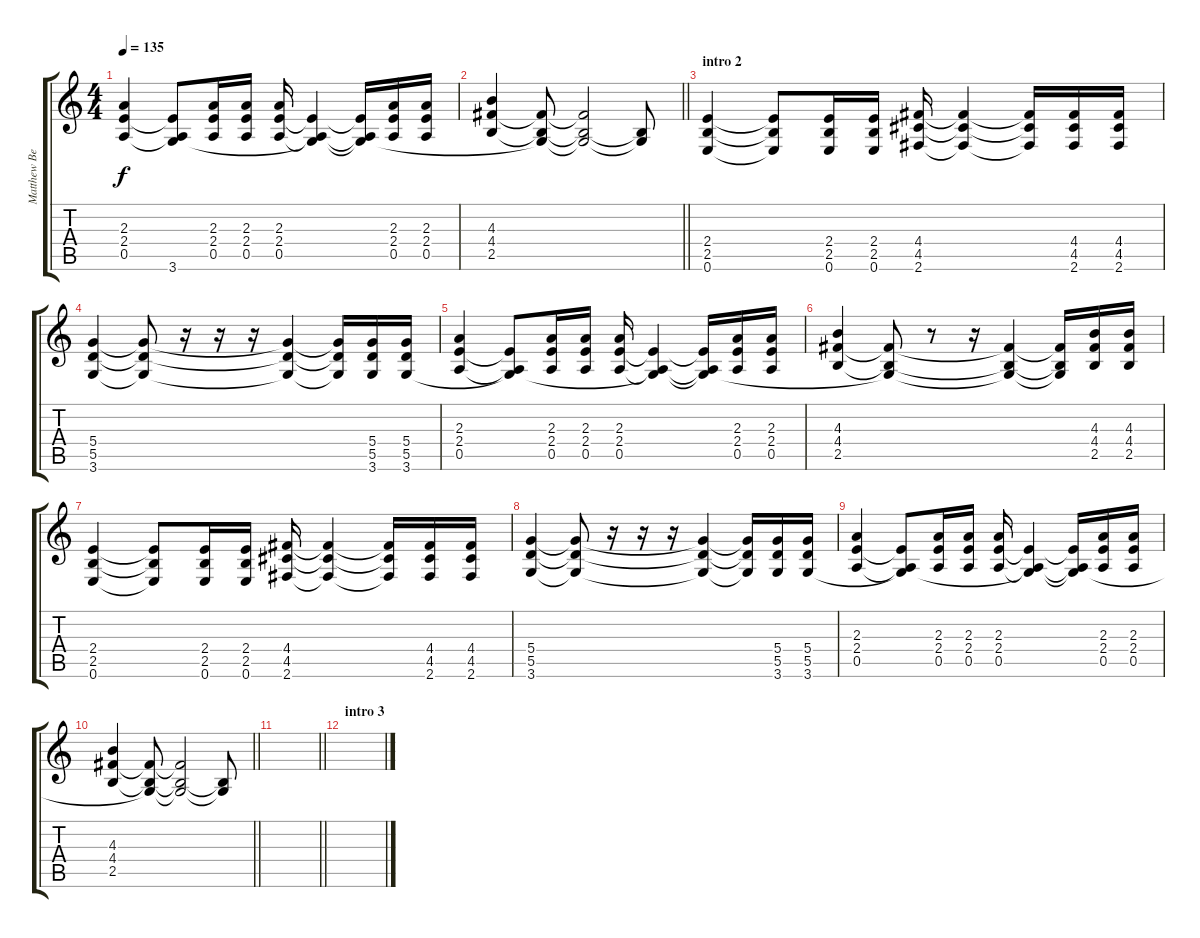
\track ("Matthew Bellamy (Guitar 3)" "Matthew Be") {instrument acousticguitarsteel}
\staff {score tabs}
\tuning (E4 B3 G3 D3 A2 E2) {hide}
\ts (4 4)
\tempo 135
\clef g2
\ks c
(2.3 2.4 0.5).4{dy f} (2.4{t} 0.5{t} 3.6{t}).8 (2.3 2.4 0.5).16 (2.3 2.4 0.5).16 (2.3 2.4 0.5).16 (2.4{t} 0.5{t} 3.6{t}).4 (2.4{t} 0.5{t} 3.6{t}).16 (2.3 2.4 0.5).16 (2.3 2.4 0.5).16 |
\barLineRight lightlight
(4.3 4.4 2.5).4 (4.4{t} 2.5{t} 3.6{t}).8 (4.4{t} 2.5{t} 3.6{t}).2 (2.5{t} 3.6{t}).8 |
\section ("" "intro 2")
(2.4 2.5 0.6).4 (2.4{t} 2.5{t} 0.6{t}).8 (2.4 2.5 0.6).16 (2.4 2.5 0.6).16 (4.4 4.5 2.6).16 (4.4{t} 4.5{t} 2.6{t}).4 (4.4{t} 4.5{t} 2.6{t}).16 (4.4 4.5 2.6).16 (4.4 4.5 2.6).16 |
(5.4 5.5 3.6).4 (5.4{t} 5.5{t} 3.6{t}).8 r.16 r.16 r.16 (5.4{t} 5.5{t} 3.6{t}).4 (5.4{t} 5.5{t} 3.6{t}).16 (5.4 5.5 3.6).16 (5.4 5.5 3.6).16 |
(2.3 2.4 0.5).4 (2.4{t} 0.5{t} 3.6{t}).8 (2.3 2.4 0.5).16 (2.3 2.4 0.5).16 (2.3 2.4 0.5).16 (2.4{t} 0.5{t} 3.6{t}).4 (2.4{t} 0.5{t} 3.6{t}).16 (2.3 2.4 0.5).16 (2.3 2.4 0.5).16 |
(4.3 4.4 2.5).4 (4.4{t} 2.5{t} 3.6{t}).8 r.8 r.16 (4.4{t} 2.5{t} 3.6{t}).4 (4.4{t} 2.5{t} 3.6{t}).16 (4.3 4.4 2.5).16 (4.3 4.4 2.5).16 |
(2.4 2.5 0.6).4 (2.4{t} 2.5{t} 0.6{t}).8 (2.4 2.5 0.6).16 (2.4 2.5 0.6).16 (4.4 4.5 2.6).16 (4.4{t} 4.5{t} 2.6{t}).4 (4.4{t} 4.5{t} 2.6{t}).16 (4.4 4.5 2.6).16 (4.4 4.5 2.6).16 |
(5.4 5.5 3.6).4 (5.4{t} 5.5{t} 3.6{t}).8 r.16 r.16 r.16 (5.4{t} 5.5{t} 3.6{t}).4 (5.4{t} 5.5{t} 3.6{t}).16 (5.4 5.5 3.6).16 (5.4 5.5 3.6).16 |
(2.3 2.4 0.5).4 (2.4{t} 0.5{t} 3.6{t}).8 (2.3 2.4 0.5).16 (2.3 2.4 0.5).16 (2.3 2.4 0.5).16 (2.4{t} 0.5{t} 3.6{t}).4 (2.4{t} 0.5{t} 3.6{t}).16 (2.3 2.4 0.5).16 (2.3 2.4 0.5).16 |
\barLineRight lightlight
(4.3 4.4 2.5).4 (4.4{t} 2.5{t} 3.6{t}).8 (4.4{t} 2.5{t} 3.6{t}).2 (2.5{t} 3.6{t}).8 |
\barLineRight lightlight
|
\section ("" "intro 3")
